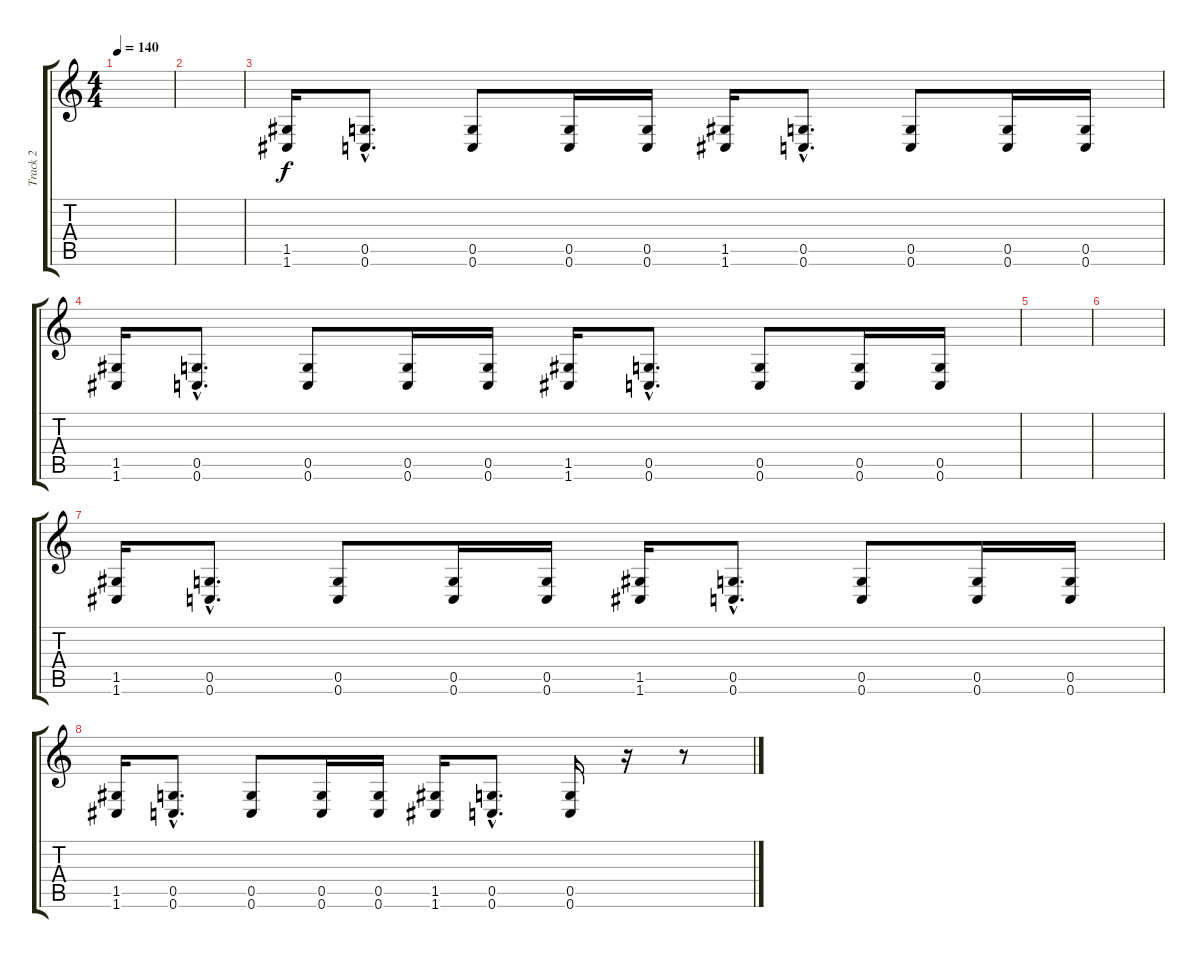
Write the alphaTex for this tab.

\track ("Track 2" "Track 2") {instrument overdrivenguitar}
\staff {score tabs}
\tuning (D4 A3 F3 C3 G2 C2) {hide}
\ts (4 4)
\tempo 140
\clef g2
\ks c
|
|
(1.5 1.6).16 (0.5{hac} 0.6{hac}).8{d} (0.5 0.6).8 (0.5 0.6).16 (0.5 0.6).16 (1.5 1.6).16 (0.5{hac} 0.6{hac}).8{d} (0.5 0.6).8 (0.5 0.6).16 (0.5 0.6).16 |
(1.5 1.6).16 (0.5{hac} 0.6{hac}).8{d} (0.5 0.6).8 (0.5 0.6).16 (0.5 0.6).16 (1.5 1.6).16 (0.5{hac} 0.6{hac}).8{d} (0.5 0.6).8 (0.5 0.6).16 (0.5 0.6).16 |
|
|
(1.5 1.6).16 (0.5{hac} 0.6{hac}).8{d} (0.5 0.6).8 (0.5 0.6).16 (0.5 0.6).16 (1.5 1.6).16 (0.5{hac} 0.6{hac}).8{d} (0.5 0.6).8 (0.5 0.6).16 (0.5 0.6).16 |
(1.5 1.6).16 (0.5{hac} 0.6{hac}).8{d} (0.5 0.6).8 (0.5 0.6).16 (0.5 0.6).16 (1.5 1.6).16 (0.5{hac} 0.6{hac}).8{d} (0.5 0.6).16 r.16 r.8
